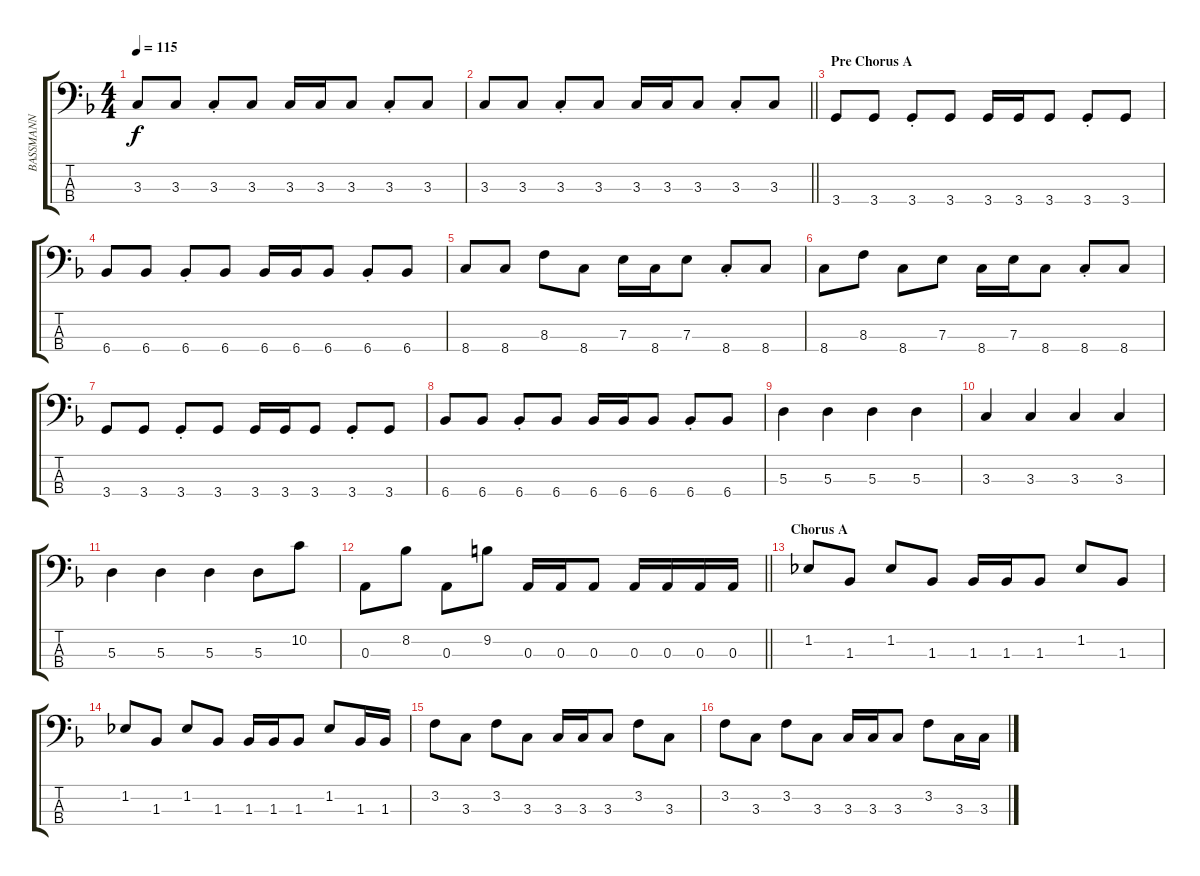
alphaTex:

\track ("BASSMANN" "BASSMANN") {instrument electricbassfinger}
\staff {score tabs}
\tuning (G2 D2 A1 E1) {hide}
\ts (4 4)
\tempo 115
\clef f4
\ks f
3.3.8{dy f} 3.3.8 3.3{st}.8 3.3.8 3.3.16 3.3.16 3.3.8 3.3{st}.8 3.3.8 |
\barLineRight lightlight
3.3.8 3.3.8 3.3{st}.8 3.3.8 3.3.16 3.3.16 3.3.8 3.3{st}.8 3.3.8 |
\section ("" "Pre Chorus A")
3.4.8 3.4.8 3.4{st}.8 3.4.8 3.4.16 3.4.16 3.4.8 3.4{st}.8 3.4.8 |
6.4.8 6.4.8 6.4{st}.8 6.4.8 6.4.16 6.4.16 6.4.8 6.4{st}.8 6.4.8 |
8.4.8 8.4.8 8.3.8 8.4.8 7.3.16 8.4.16 7.3.8 8.4{st}.8 8.4.8 |
8.4.8 8.3.8 8.4.8 7.3.8 8.4.16 7.3.16 8.4.8 8.4{st}.8 8.4.8 |
3.4.8 3.4.8 3.4{st}.8 3.4.8 3.4.16 3.4.16 3.4.8 3.4{st}.8 3.4.8 |
6.4.8 6.4.8 6.4{st}.8 6.4.8 6.4.16 6.4.16 6.4.8 6.4{st}.8 6.4.8 |
5.3.4 5.3.4 5.3.4 5.3.4 |
3.3.4 3.3.4 3.3.4 3.3.4 |
5.3.4 5.3.4 5.3.4 5.3.8 10.2.8 |
\barLineRight lightlight
0.3.8 8.2.8 0.3.8 9.2.8 0.3.16 0.3.16 0.3.8 0.3.16 0.3.16 0.3.16 0.3.16 |
\section ("" "Chorus A")
1.2.8 1.3.8 1.2.8 1.3.8 1.3.16 1.3.16 1.3.8 1.2.8 1.3.8 |
1.2.8 1.3.8 1.2.8 1.3.8 1.3.16 1.3.16 1.3.8 1.2.8 1.3.16 1.3.16 |
3.2.8 3.3.8 3.2.8 3.3.8 3.3.16 3.3.16 3.3.8 3.2.8 3.3.8 |
3.2.8 3.3.8 3.2.8 3.3.8 3.3.16 3.3.16 3.3.8 3.2.8 3.3.16 3.3.16
